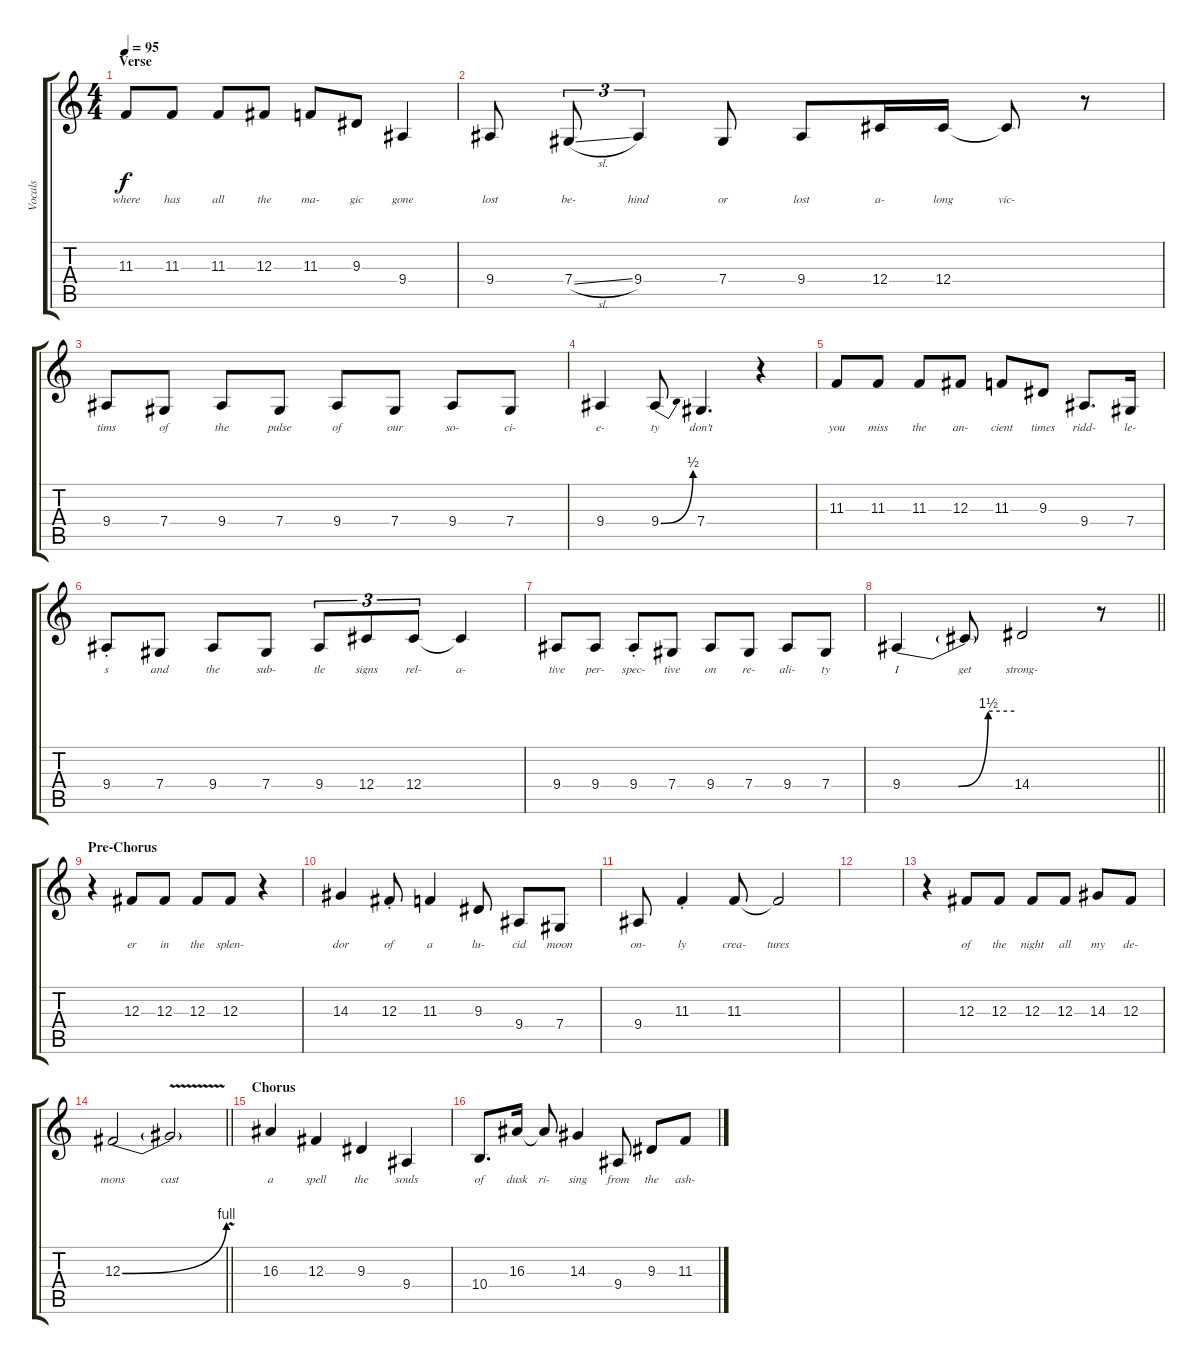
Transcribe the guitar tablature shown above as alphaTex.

\track ("Vocals" "Vocals") {instrument flute}
\staff {score tabs}
\tuning (Eb4 Bb3 Gb3 Db3 Ab2 Eb2) {hide}
\ts (4 4)
\section ("" "Verse")
\tempo 95
\clef g2
\ks c
11.3.8{lyrics (0 "where") lyrics (1 "") lyrics (2 "") lyrics (3 "") lyrics (4 "") dy f} 11.3.8{lyrics (0 "has") lyrics (1 "") lyrics (2 "") lyrics (3 "") lyrics (4 "")} 11.3.8{lyrics (0 "all") lyrics (1 "") lyrics (2 "") lyrics (3 "") lyrics (4 "")} 12.3.8{lyrics (0 "the") lyrics (1 "") lyrics (2 "") lyrics (3 "") lyrics (4 "")} 11.3.8{lyrics (0 "ma-") lyrics (1 "") lyrics (2 "") lyrics (3 "") lyrics (4 "")} 9.3.8{lyrics (0 "gic") lyrics (1 "") lyrics (2 "") lyrics (3 "") lyrics (4 "")} 9.4.4{lyrics (0 "gone") lyrics (1 "") lyrics (2 "") lyrics (3 "") lyrics (4 "")} |
9.4.8{lyrics (0 "lost") lyrics (1 "") lyrics (2 "") lyrics (3 "") lyrics (4 "")} 7.4{sl}.8{tu (3 2) lyrics (0 "be-") lyrics (1 "") lyrics (2 "") lyrics (3 "") lyrics (4 "")} 9.4.4{tu (3 2) lyrics (0 "hind") lyrics (1 "") lyrics (2 "") lyrics (3 "") lyrics (4 "")} 7.4.8{lyrics (0 "or") lyrics (1 "") lyrics (2 "") lyrics (3 "") lyrics (4 "")} 9.4.8{lyrics (0 "lost") lyrics (1 "") lyrics (2 "") lyrics (3 "") lyrics (4 "")} 12.4.16{lyrics (0 "a-") lyrics (1 "") lyrics (2 "") lyrics (3 "") lyrics (4 "")} 12.4.16{lyrics (0 "long") lyrics (1 "") lyrics (2 "") lyrics (3 "") lyrics (4 "")} 12.4{t}.8{lyrics (0 "vic-") lyrics (1 "") lyrics (2 "") lyrics (3 "") lyrics (4 "")} r.8 |
9.4.8{lyrics (0 "tims") lyrics (1 "") lyrics (2 "") lyrics (3 "") lyrics (4 "")} 7.4.8{lyrics (0 "of") lyrics (1 "") lyrics (2 "") lyrics (3 "") lyrics (4 "")} 9.4.8{lyrics (0 "the") lyrics (1 "") lyrics (2 "") lyrics (3 "") lyrics (4 "")} 7.4.8{lyrics (0 "pulse") lyrics (1 "") lyrics (2 "") lyrics (3 "") lyrics (4 "")} 9.4.8{lyrics (0 "of") lyrics (1 "") lyrics (2 "") lyrics (3 "") lyrics (4 "")} 7.4.8{lyrics (0 "our") lyrics (1 "") lyrics (2 "") lyrics (3 "") lyrics (4 "")} 9.4.8{lyrics (0 "so-") lyrics (1 "") lyrics (2 "") lyrics (3 "") lyrics (4 "")} 7.4.8{lyrics (0 "ci-") lyrics (1 "") lyrics (2 "") lyrics (3 "") lyrics (4 "")} |
9.4.4{lyrics (0 "e-") lyrics (1 "") lyrics (2 "") lyrics (3 "") lyrics (4 "")} 9.4{be (bend 0 0 60 2)}.8{lyrics (0 "ty") lyrics (1 "") lyrics (2 "") lyrics (3 "") lyrics (4 "")} 7.4.4{d lyrics (0 "don't") lyrics (1 "") lyrics (2 "") lyrics (3 "") lyrics (4 "")} r.4 |
11.3.8{lyrics (0 "you") lyrics (1 "") lyrics (2 "") lyrics (3 "") lyrics (4 "")} 11.3.8{lyrics (0 "miss") lyrics (1 "") lyrics (2 "") lyrics (3 "") lyrics (4 "")} 11.3.8{lyrics (0 "the") lyrics (1 "") lyrics (2 "") lyrics (3 "") lyrics (4 "")} 12.3.8{lyrics (0 "an-") lyrics (1 "") lyrics (2 "") lyrics (3 "") lyrics (4 "")} 11.3.8{lyrics (0 "cient") lyrics (1 "") lyrics (2 "") lyrics (3 "") lyrics (4 "")} 9.3.8{lyrics (0 "times") lyrics (1 "") lyrics (2 "") lyrics (3 "") lyrics (4 "")} 9.4.8{d lyrics (0 "ridd-") lyrics (1 "") lyrics (2 "") lyrics (3 "") lyrics (4 "")} 7.4.16{lyrics (0 "le-") lyrics (1 "") lyrics (2 "") lyrics (3 "") lyrics (4 "")} |
9.4{st}.8{lyrics (0 "s") lyrics (1 "") lyrics (2 "") lyrics (3 "") lyrics (4 "")} 7.4.8{lyrics (0 "and") lyrics (1 "") lyrics (2 "") lyrics (3 "") lyrics (4 "")} 9.4.8{lyrics (0 "the") lyrics (1 "") lyrics (2 "") lyrics (3 "") lyrics (4 "")} 7.4.8{lyrics (0 "sub-") lyrics (1 "") lyrics (2 "") lyrics (3 "") lyrics (4 "")} 9.4.8{tu (3 2) lyrics (0 "tle") lyrics (1 "") lyrics (2 "") lyrics (3 "") lyrics (4 "")} 12.4.8{tu (3 2) lyrics (0 "signs") lyrics (1 "") lyrics (2 "") lyrics (3 "") lyrics (4 "")} 12.4.8{tu (3 2) lyrics (0 "rel-") lyrics (1 "") lyrics (2 "") lyrics (3 "") lyrics (4 "")} 12.4{t}.4{lyrics (0 "a-") lyrics (1 "") lyrics (2 "") lyrics (3 "") lyrics (4 "")} |
9.4.8{lyrics (0 "tive") lyrics (1 "") lyrics (2 "") lyrics (3 "") lyrics (4 "")} 9.4.8{lyrics (0 "per-") lyrics (1 "") lyrics (2 "") lyrics (3 "") lyrics (4 "")} 9.4{st}.8{lyrics (0 "spec-") lyrics (1 "") lyrics (2 "") lyrics (3 "") lyrics (4 "")} 7.4.8{lyrics (0 "tive") lyrics (1 "") lyrics (2 "") lyrics (3 "") lyrics (4 "")} 9.4.8{lyrics (0 "on") lyrics (1 "") lyrics (2 "") lyrics (3 "") lyrics (4 "")} 7.4.8{lyrics (0 "re-") lyrics (1 "") lyrics (2 "") lyrics (3 "") lyrics (4 "")} 9.4.8{lyrics (0 "ali-") lyrics (1 "") lyrics (2 "") lyrics (3 "") lyrics (4 "")} 7.4.8{lyrics (0 "ty") lyrics (1 "") lyrics (2 "") lyrics (3 "") lyrics (4 "")} |
\barLineRight lightlight
9.4{be (custom 0 0 30 0 46 6 60 6)}.4{lyrics (0 "I") lyrics (1 "") lyrics (2 "") lyrics (3 "") lyrics (4 "")} 9.4{t}.8{lyrics (0 "get") lyrics (1 "") lyrics (2 "") lyrics (3 "") lyrics (4 "")} 14.4.2{lyrics (0 "strong-") lyrics (1 "") lyrics (2 "") lyrics (3 "") lyrics (4 "")} r.8 |
\section ("" "Pre-Chorus")
r.4 12.3.8{lyrics (0 "er") lyrics (1 "") lyrics (2 "") lyrics (3 "") lyrics (4 "")} 12.3.8{lyrics (0 "in") lyrics (1 "") lyrics (2 "") lyrics (3 "") lyrics (4 "")} 12.3.8{lyrics (0 "the") lyrics (1 "") lyrics (2 "") lyrics (3 "") lyrics (4 "")} 12.3.8{lyrics (0 "splen-") lyrics (1 "") lyrics (2 "") lyrics (3 "") lyrics (4 "")} r.4 |
14.3.4{lyrics (0 "dor") lyrics (1 "") lyrics (2 "") lyrics (3 "") lyrics (4 "")} 12.3{st}.8{lyrics (0 "of") lyrics (1 "") lyrics (2 "") lyrics (3 "") lyrics (4 "")} 11.3.4{lyrics (0 "a") lyrics (1 "") lyrics (2 "") lyrics (3 "") lyrics (4 "")} 9.3.8{lyrics (0 "lu-") lyrics (1 "") lyrics (2 "") lyrics (3 "") lyrics (4 "")} 9.4.8{lyrics (0 "cid") lyrics (1 "") lyrics (2 "") lyrics (3 "") lyrics (4 "")} 7.4.8{lyrics (0 "moon") lyrics (1 "") lyrics (2 "") lyrics (3 "") lyrics (4 "")} |
9.4.8{lyrics (0 "on-") lyrics (1 "") lyrics (2 "") lyrics (3 "") lyrics (4 "")} 11.3{st}.4{lyrics (0 "ly") lyrics (1 "") lyrics (2 "") lyrics (3 "") lyrics (4 "")} 11.3.8{lyrics (0 "crea-") lyrics (1 "") lyrics (2 "") lyrics (3 "") lyrics (4 "")} 11.3{t}.2{lyrics (0 "tures") lyrics (1 "") lyrics (2 "") lyrics (3 "") lyrics (4 "")} |
|
r.4 12.3.8{lyrics (0 "of") lyrics (1 "") lyrics (2 "") lyrics (3 "") lyrics (4 "")} 12.3.8{lyrics (0 "the") lyrics (1 "") lyrics (2 "") lyrics (3 "") lyrics (4 "")} 12.3.8{lyrics (0 "night") lyrics (1 "") lyrics (2 "") lyrics (3 "") lyrics (4 "")} 12.3.8{lyrics (0 "all") lyrics (1 "") lyrics (2 "") lyrics (3 "") lyrics (4 "")} 14.3.8{lyrics (0 "my") lyrics (1 "") lyrics (2 "") lyrics (3 "") lyrics (4 "")} 12.3.8{lyrics (0 "de-") lyrics (1 "") lyrics (2 "") lyrics (3 "") lyrics (4 "")} |
\barLineRight lightlight
12.3{be (bend 0 0 60 4)}.2{lyrics (0 "mons") lyrics (1 "") lyrics (2 "") lyrics (3 "") lyrics (4 "")} 12.3{v t}.2{lyrics (0 "cast") lyrics (1 "") lyrics (2 "") lyrics (3 "") lyrics (4 "")} |
\section ("" "Chorus")
16.3.4{lyrics (0 "a") lyrics (1 "") lyrics (2 "") lyrics (3 "") lyrics (4 "")} 12.3.4{lyrics (0 "spell") lyrics (1 "") lyrics (2 "") lyrics (3 "") lyrics (4 "")} 9.3.4{lyrics (0 "the") lyrics (1 "") lyrics (2 "") lyrics (3 "") lyrics (4 "")} 9.4.4{lyrics (0 "souls") lyrics (1 "") lyrics (2 "") lyrics (3 "") lyrics (4 "")} |
10.4.8{d lyrics (0 "of") lyrics (1 "") lyrics (2 "") lyrics (3 "") lyrics (4 "")} 16.3.16{lyrics (0 "dusk") lyrics (1 "") lyrics (2 "") lyrics (3 "") lyrics (4 "")} 16.3{t}.8{lyrics (0 "ri-") lyrics (1 "") lyrics (2 "") lyrics (3 "") lyrics (4 "")} 14.3.4{lyrics (0 "sing") lyrics (1 "") lyrics (2 "") lyrics (3 "") lyrics (4 "")} 9.4.8{lyrics (0 "from") lyrics (1 "") lyrics (2 "") lyrics (3 "") lyrics (4 "")} 9.3.8{lyrics (0 "the") lyrics (1 "") lyrics (2 "") lyrics (3 "") lyrics (4 "")} 11.3.8{lyrics (0 "ash-") lyrics (1 "") lyrics (2 "") lyrics (3 "") lyrics (4 "")}
